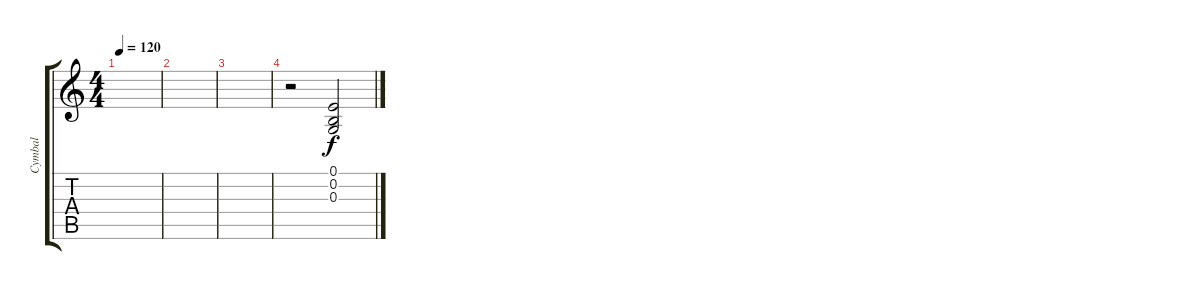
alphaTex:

\track ("Cymbal" "Cymbal") {instrument reversecymbal}
\staff {score tabs}
\tuning (E4 B3 G3 D3 A2 E2) {hide}
\ts (4 4)
\tempo 120
\clef g2
\ks c
|
|
|
r.2 (0.1 0.2 0.3).2
